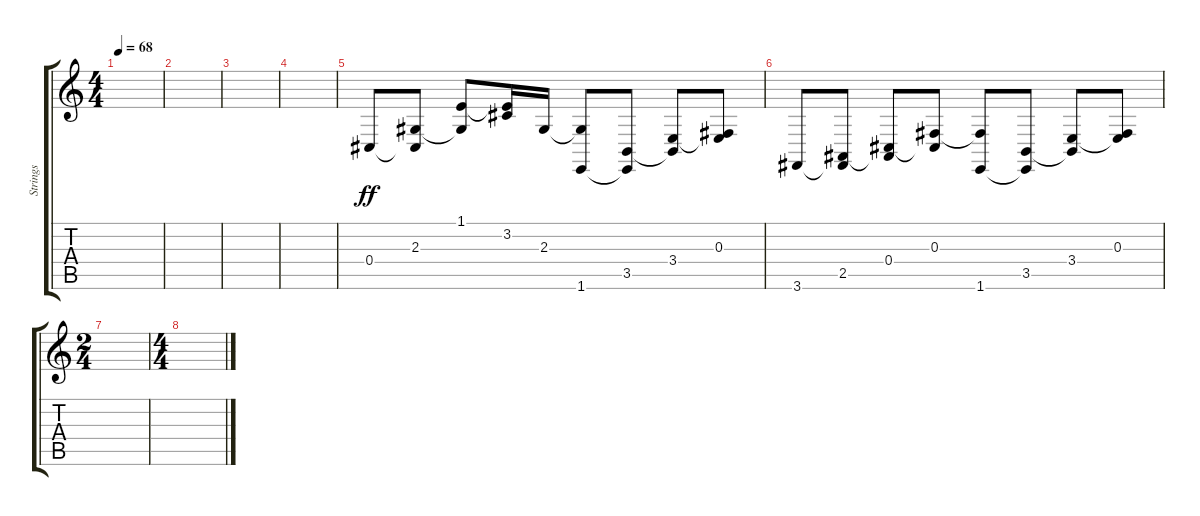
\track ("Strings" "Strings") {instrument stringensemble1}
\staff {score tabs}
\tuning (Eb4 Bb3 Gb3 Db3 Ab2 Eb2) {hide}
\ts (4 4)
\tempo 68
\clef g2
\ks c
|
|
|
|
0.4.8{dy ff instrument electricguitarjazz} (2.3 0.4{t}).8 (1.1 2.3{t}).8 (1.1{t} 3.2).16 2.3.16 (2.3{t} 1.6).8 (3.5 1.6{t}).8 (3.4 3.5{t}).8 (0.3 3.4{t}).8 |
3.6.8 (2.5 3.6{t}).8 (0.4 2.5{t}).8 (0.3 0.4{t}).8 (0.3{t} 1.6).8 (3.5 1.6{t}).8 (3.4 3.5{t}).8 (0.3 3.4{t}).8 |
\ts (2 4)
|
\ts (4 4)
